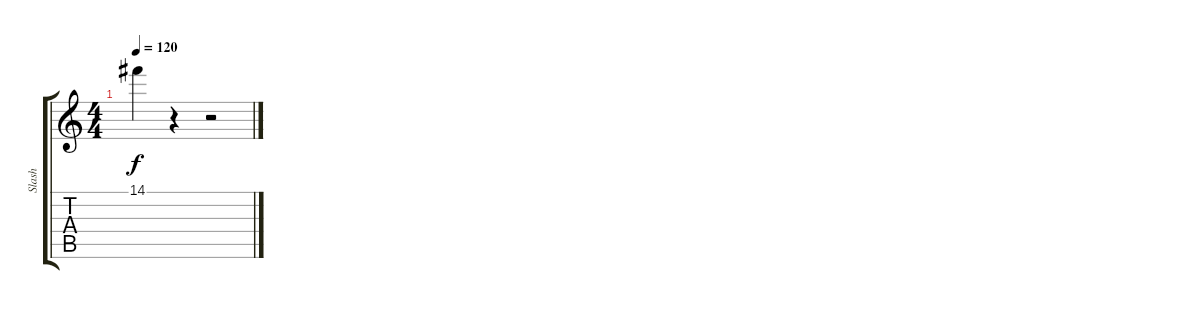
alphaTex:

\track ("Slash" "Slash") {instrument distortionguitar}
\staff {score tabs}
\tuning (E4 B3 G3 D3 A2 D2) {hide}
\ts (4 4)
\tempo 120
\clef g2
\ks c
14.1{t}.4{dy f} r.4 r.2
